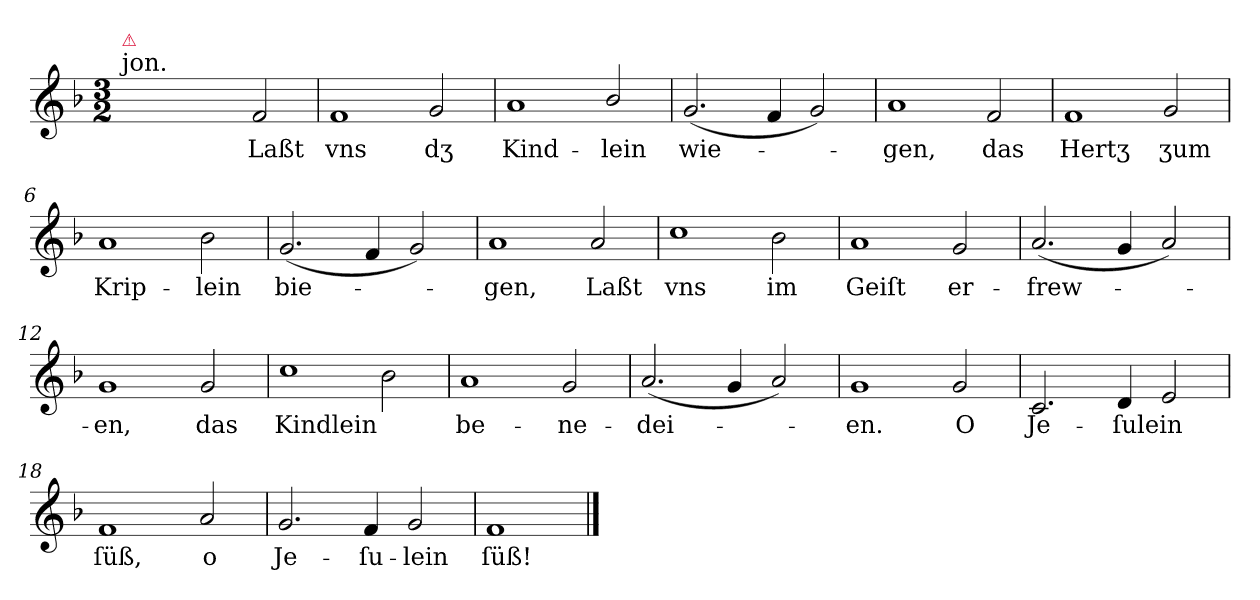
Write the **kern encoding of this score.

**kern	**text
*part1	*part1
*staff1	*staff1
*k[b-]	*
*F:ion	*
*M3/2	*
=	=
!LO:TX:a:t=jon.	!
!LO:TX:a:color=crimson:t=⚠	!
2ryy	.
2ryy	.
2f	Laßt
=1	=1
1f	vns
2g	dʒ
=2	=2
1a	Kind-
2b-/	-lein
=3	=3
(2.g	wie-
4f	.
2g)	.
=4	=4
1a	-gen,
2f	das
=5	=5
1f	Hertʒ
2g	ʒum
=6	=6
1a	Krip-
2b-	-lein
=7	=7
(2.g	bie-
4f	.
2g)	.
=8	=8
1a	-gen,
2a	Laßt
=9	=9
1cc	vns
2b-	im
=10	=10
1a	Geiſt
2g	er-
=11	=11
(2.a	-frew-
4g	.
2a)	.
=12	=12
1g	-en,
2g	das
=13	=13
1cc	Kindlein
2b-	.
=14	=14
1a	be-
2g	-ne-
=15	=15
(2.a	-dei-
4g	.
2a)	.
=16	=16
1g	-en.
2g	O
=17	=17
2.c	Je-
4d	-ſulein
2e	.
=18	=18
1f	ſüß,
2a	o
=19	=19
2.g	Je-
4f	-ſu-
2g	-lein
=20	=20
1f	ſüß!
==	==
*-	*-
